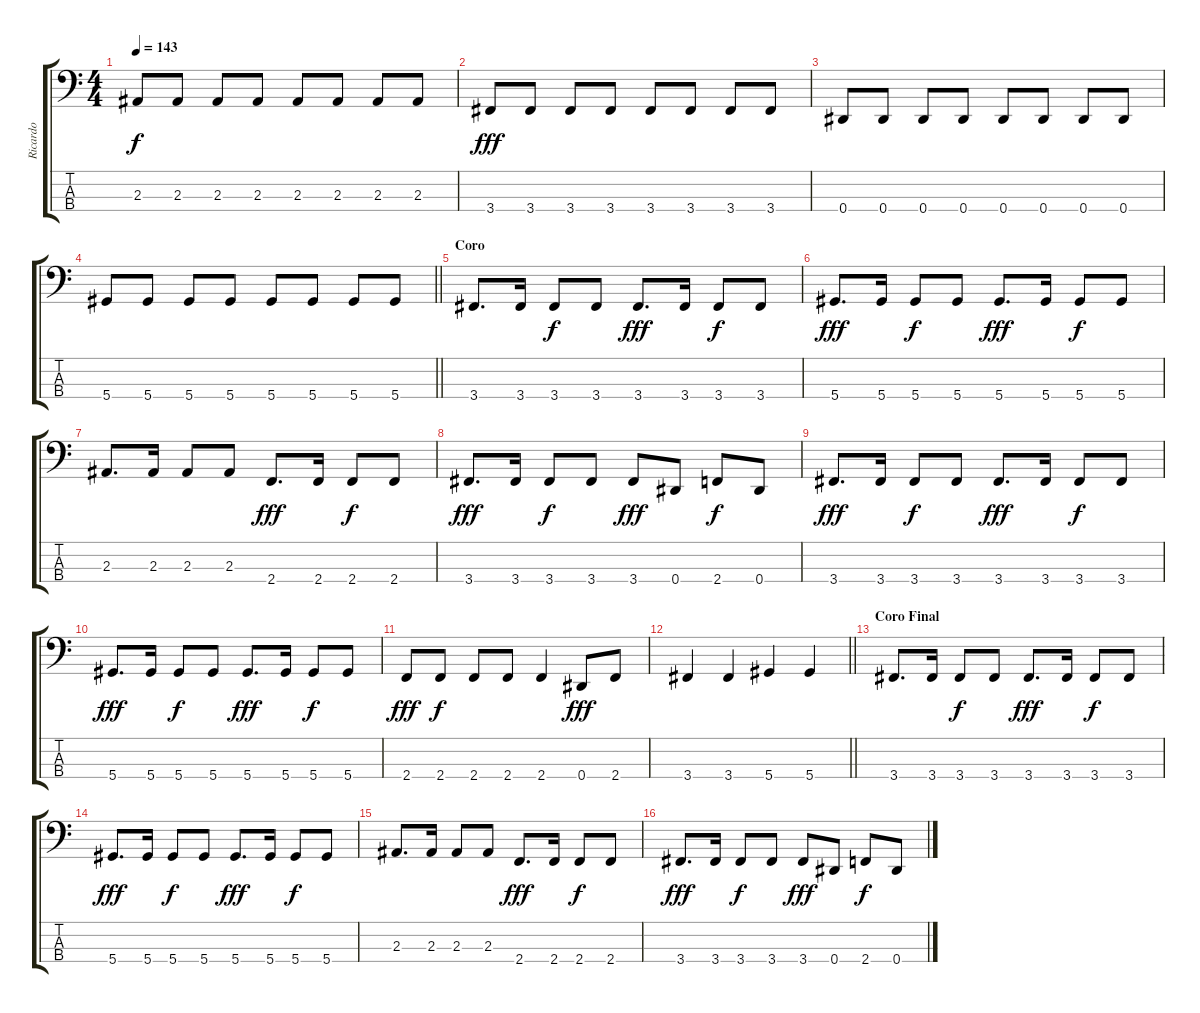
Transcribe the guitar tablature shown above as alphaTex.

\track ("Ricardo" "Ricardo") {instrument electricbasspick}
\staff {score tabs}
\tuning (Gb2 Db2 Ab1 Eb1) {hide}
\ts (4 4)
\tempo 143
\clef f4
\ks c
2.3.8{dy f} 2.3.8 2.3.8 2.3.8 2.3.8 2.3.8 2.3.8 2.3.8 |
3.4.8{dy fff} 3.4.8 3.4.8 3.4.8 3.4.8 3.4.8 3.4.8 3.4.8 |
0.4.8 0.4.8 0.4.8 0.4.8 0.4.8 0.4.8 0.4.8 0.4.8 |
\barLineRight lightlight
5.4.8 5.4.8 5.4.8 5.4.8 5.4.8 5.4.8 5.4.8 5.4.8 |
\section ("" "Coro")
3.4.8{d} 3.4.16 3.4.8{dy f} 3.4.8 3.4.8{d dy fff} 3.4.16 3.4.8{dy f} 3.4.8 |
5.4.8{d dy fff} 5.4.16 5.4.8{dy f} 5.4.8 5.4.8{d dy fff} 5.4.16 5.4.8{dy f} 5.4.8 |
2.3.8{d} 2.3.16 2.3.8 2.3.8 2.4.8{d dy fff} 2.4.16 2.4.8{dy f} 2.4.8 |
3.4.8{d dy fff} 3.4.16 3.4.8{dy f} 3.4.8 3.4.8{dy fff} 0.4.8 2.4.8{dy f} 0.4.8 |
3.4.8{d dy fff} 3.4.16 3.4.8{dy f} 3.4.8 3.4.8{d dy fff} 3.4.16 3.4.8{dy f} 3.4.8 |
5.4.8{d dy fff} 5.4.16 5.4.8{dy f} 5.4.8 5.4.8{d dy fff} 5.4.16 5.4.8{dy f} 5.4.8 |
2.4.8{dy fff} 2.4.8{dy f} 2.4.8 2.4.8 2.4.4 0.4.8{dy fff} 2.4.8 |
\barLineRight lightlight
3.4.4 3.4.4 5.4.4 5.4.4 |
\section ("" "Coro Final")
3.4.8{d} 3.4.16 3.4.8{dy f} 3.4.8 3.4.8{d dy fff} 3.4.16 3.4.8{dy f} 3.4.8 |
5.4.8{d dy fff} 5.4.16 5.4.8{dy f} 5.4.8 5.4.8{d dy fff} 5.4.16 5.4.8{dy f} 5.4.8 |
2.3.8{d} 2.3.16 2.3.8 2.3.8 2.4.8{d dy fff} 2.4.16 2.4.8{dy f} 2.4.8 |
3.4.8{d dy fff} 3.4.16 3.4.8{dy f} 3.4.8 3.4.8{dy fff} 0.4.8 2.4.8{dy f} 0.4.8
